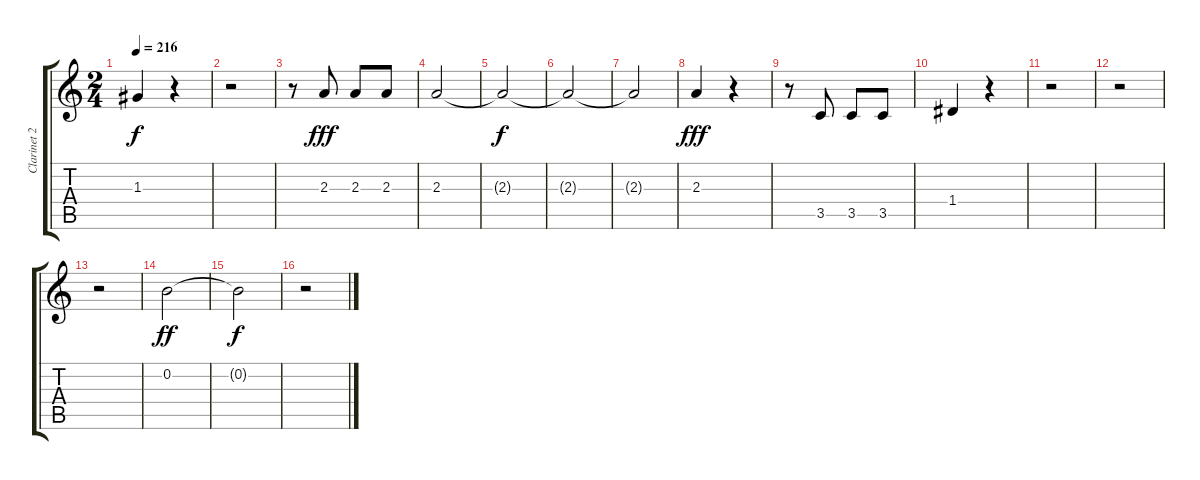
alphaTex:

\track ("Clarinet 2" "Clarinet 2") {instrument acousticguitarnylon}
\staff {score tabs}
\tuning (E4 B3 G3 D3 A2 E2) {hide}
\ts (2 4)
\tempo 216
\clef g2
\ks c
1.3.4{dy f} r.4 |
r.2 |
r.8 2.3.8{dy fff} 2.3.8 2.3.8 |
2.3.2 |
2.3{t}.2{dy f} |
2.3{t}.2 |
2.3{t}.2 |
2.3.4{dy fff} r.4 |
r.8 3.5.8 3.5.8 3.5.8 |
1.4.4 r.4 |
r.2 |
r.2 |
r.2 |
0.2.2{dy ff} |
0.2{t}.2{dy f} |
r.2
